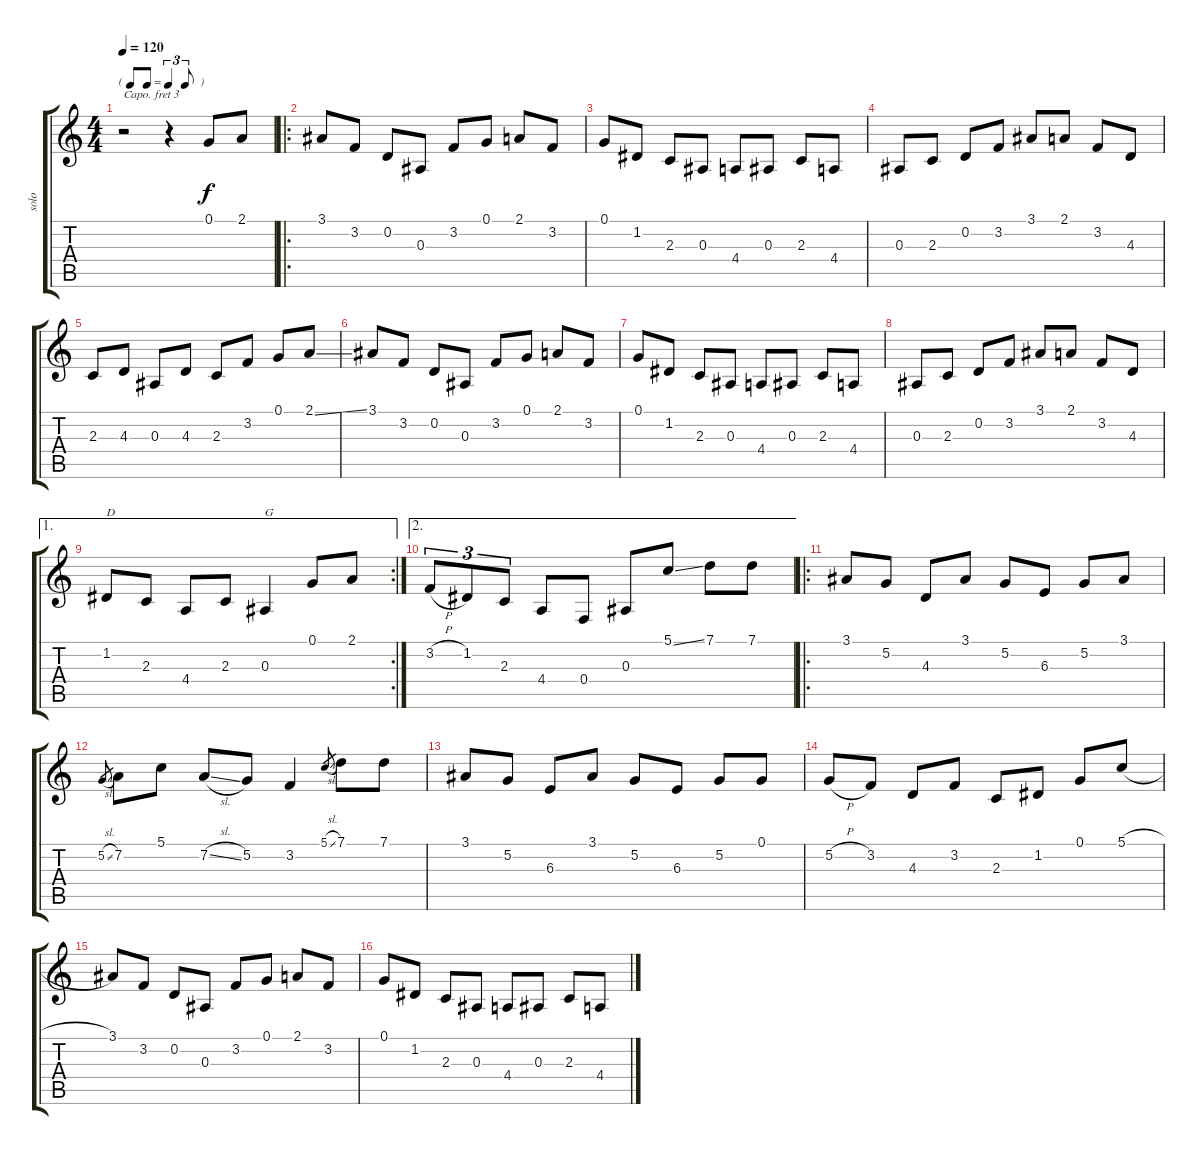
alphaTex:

\track ("solo" "solo") {instrument clavinet}
\staff {score tabs}
\capo 3
\tuning (E4 B3 G3 D3 A2 E2) {hide}
\ts (4 4)
\tf triplet8th
\tempo 120
\clef g2
\ks c
r.2{dy f instrument clavinet} r.4 0.1.8 2.1.8 |
\ro
3.1.8 3.2.8 0.2.8 0.3.8 3.2.8 0.1.8 2.1.8 3.2.8 |
0.1.8 1.2.8 2.3.8 0.3.8 4.4.8 0.3.8 2.3.8 4.4.8 |
0.3.8 2.3.8 0.2.8 3.2.8 3.1.8 2.1.8 3.2.8 4.3.8 |
2.3.8 4.3.8 0.3.8 4.3.8 2.3.8 3.2.8 0.1.8 2.1{ss}.8 |
3.1.8 3.2.8 0.2.8 0.3.8 3.2.8 0.1.8 2.1.8 3.2.8 |
0.1.8 1.2.8 2.3.8 0.3.8 4.4.8 0.3.8 2.3.8 4.4.8 |
0.3.8 2.3.8 0.2.8 3.2.8 3.1.8 2.1.8 3.2.8 4.3.8 |
\ae 1
\rc 2
1.2.8{txt "D"} 2.3.8 4.4.8 2.3.8 0.3.4{txt "G"} 0.1.8 2.1.8 |
\ae 2
3.2{h}.8{tu (3 2)} 1.2.8{tu (3 2)} 2.3.8{tu (3 2)} 4.4.8 0.4.8 0.3.8 5.1{ss}.8 7.1.8 7.1.8 |
\ro
3.1.8 5.2.8 4.3.8 3.1.8 5.2.8 6.3.8 5.2.8 3.1.8 |
5.2{sl}.8{gr} 7.2.8 5.1.8 7.2{sl}.8 5.2.8 3.2.4 5.1{sl}.8{gr} 7.1.8 7.1.8 |
3.1.8 5.2.8 6.3.8 3.1.8 5.2.8 6.3.8 5.2.8 0.1.8 |
5.2{h}.8 3.2.8 4.3.8 3.2.8 2.3.8 1.2.8 0.1.8 5.1{h}.8 |
3.1.8 3.2.8 0.2.8 0.3.8 3.2.8 0.1.8 2.1.8 3.2.8 |
0.1.8 1.2.8 2.3.8 0.3.8 4.4.8 0.3.8 2.3.8 4.4.8
